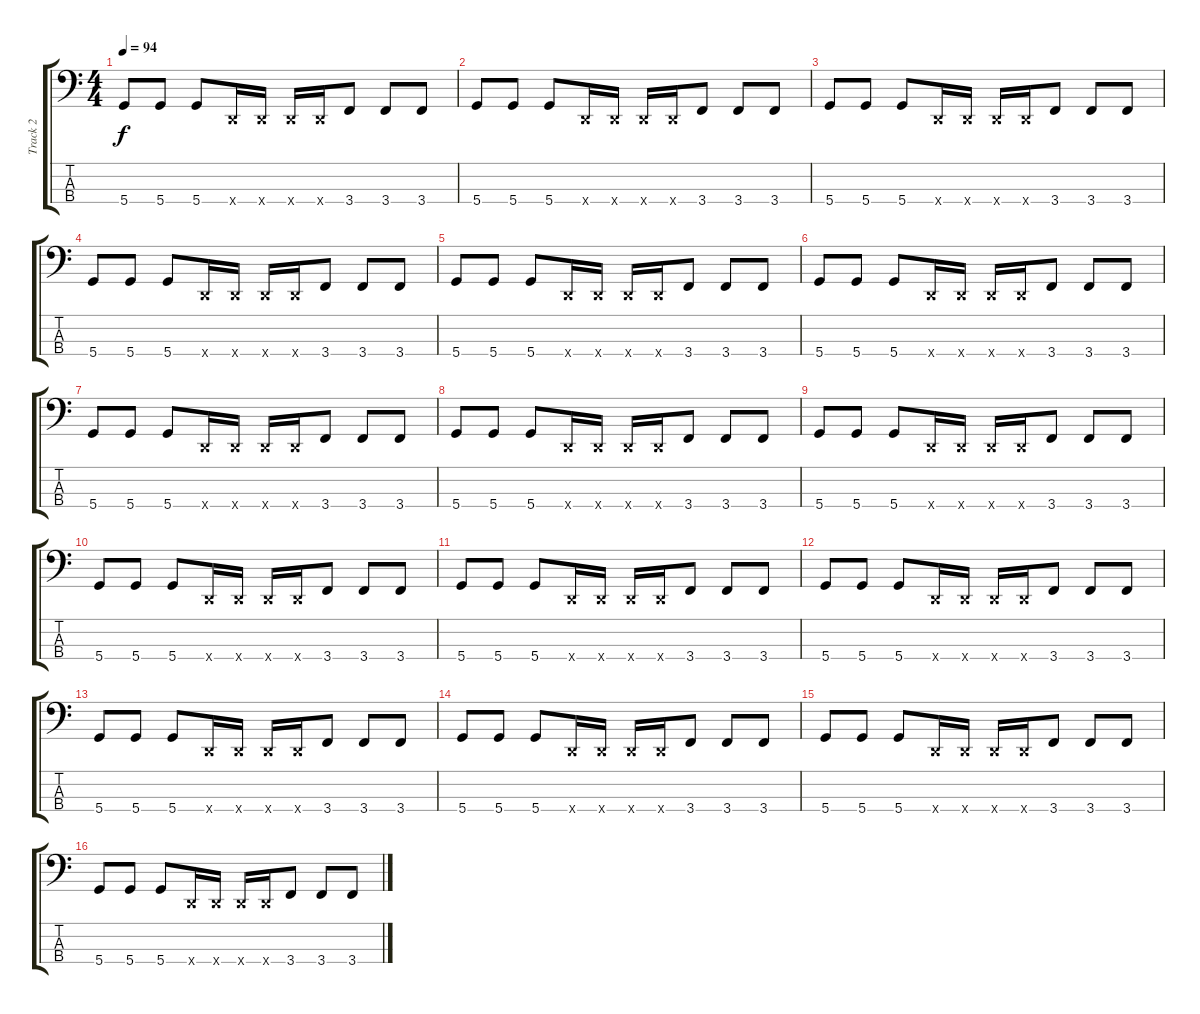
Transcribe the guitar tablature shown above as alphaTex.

\track ("Track 2" "Track 2") {instrument electricbassfinger}
\staff {score tabs}
\tuning (F2 C2 G1 D1) {hide}
\ts (4 4)
\tempo 94
\clef f4
\ks c
5.4.8{dy f} 5.4.8 5.4.8 0.4{x}.16 0.4{x}.16 0.4{x}.16 0.4{x}.16 3.4.8 3.4.8 3.4.8 |
5.4.8 5.4.8 5.4.8 0.4{x}.16 0.4{x}.16 0.4{x}.16 0.4{x}.16 3.4.8 3.4.8 3.4.8 |
5.4.8 5.4.8 5.4.8 0.4{x}.16 0.4{x}.16 0.4{x}.16 0.4{x}.16 3.4.8 3.4.8 3.4.8 |
5.4.8 5.4.8 5.4.8 0.4{x}.16 0.4{x}.16 0.4{x}.16 0.4{x}.16 3.4.8 3.4.8 3.4.8 |
5.4.8 5.4.8 5.4.8 0.4{x}.16 0.4{x}.16 0.4{x}.16 0.4{x}.16 3.4.8 3.4.8 3.4.8 |
5.4.8 5.4.8 5.4.8 0.4{x}.16 0.4{x}.16 0.4{x}.16 0.4{x}.16 3.4.8 3.4.8 3.4.8 |
5.4.8 5.4.8 5.4.8 0.4{x}.16 0.4{x}.16 0.4{x}.16 0.4{x}.16 3.4.8 3.4.8 3.4.8 |
5.4.8 5.4.8 5.4.8 0.4{x}.16 0.4{x}.16 0.4{x}.16 0.4{x}.16 3.4.8 3.4.8 3.4.8 |
5.4.8 5.4.8 5.4.8 0.4{x}.16 0.4{x}.16 0.4{x}.16 0.4{x}.16 3.4.8 3.4.8 3.4.8 |
5.4.8 5.4.8 5.4.8 0.4{x}.16 0.4{x}.16 0.4{x}.16 0.4{x}.16 3.4.8 3.4.8 3.4.8 |
5.4.8 5.4.8 5.4.8 0.4{x}.16 0.4{x}.16 0.4{x}.16 0.4{x}.16 3.4.8 3.4.8 3.4.8 |
5.4.8 5.4.8 5.4.8 0.4{x}.16 0.4{x}.16 0.4{x}.16 0.4{x}.16 3.4.8 3.4.8 3.4.8 |
5.4.8 5.4.8 5.4.8 0.4{x}.16 0.4{x}.16 0.4{x}.16 0.4{x}.16 3.4.8 3.4.8 3.4.8 |
5.4.8 5.4.8 5.4.8 0.4{x}.16 0.4{x}.16 0.4{x}.16 0.4{x}.16 3.4.8 3.4.8 3.4.8 |
5.4.8 5.4.8 5.4.8 0.4{x}.16 0.4{x}.16 0.4{x}.16 0.4{x}.16 3.4.8 3.4.8 3.4.8 |
5.4.8 5.4.8 5.4.8 0.4{x}.16 0.4{x}.16 0.4{x}.16 0.4{x}.16 3.4.8 3.4.8 3.4.8
